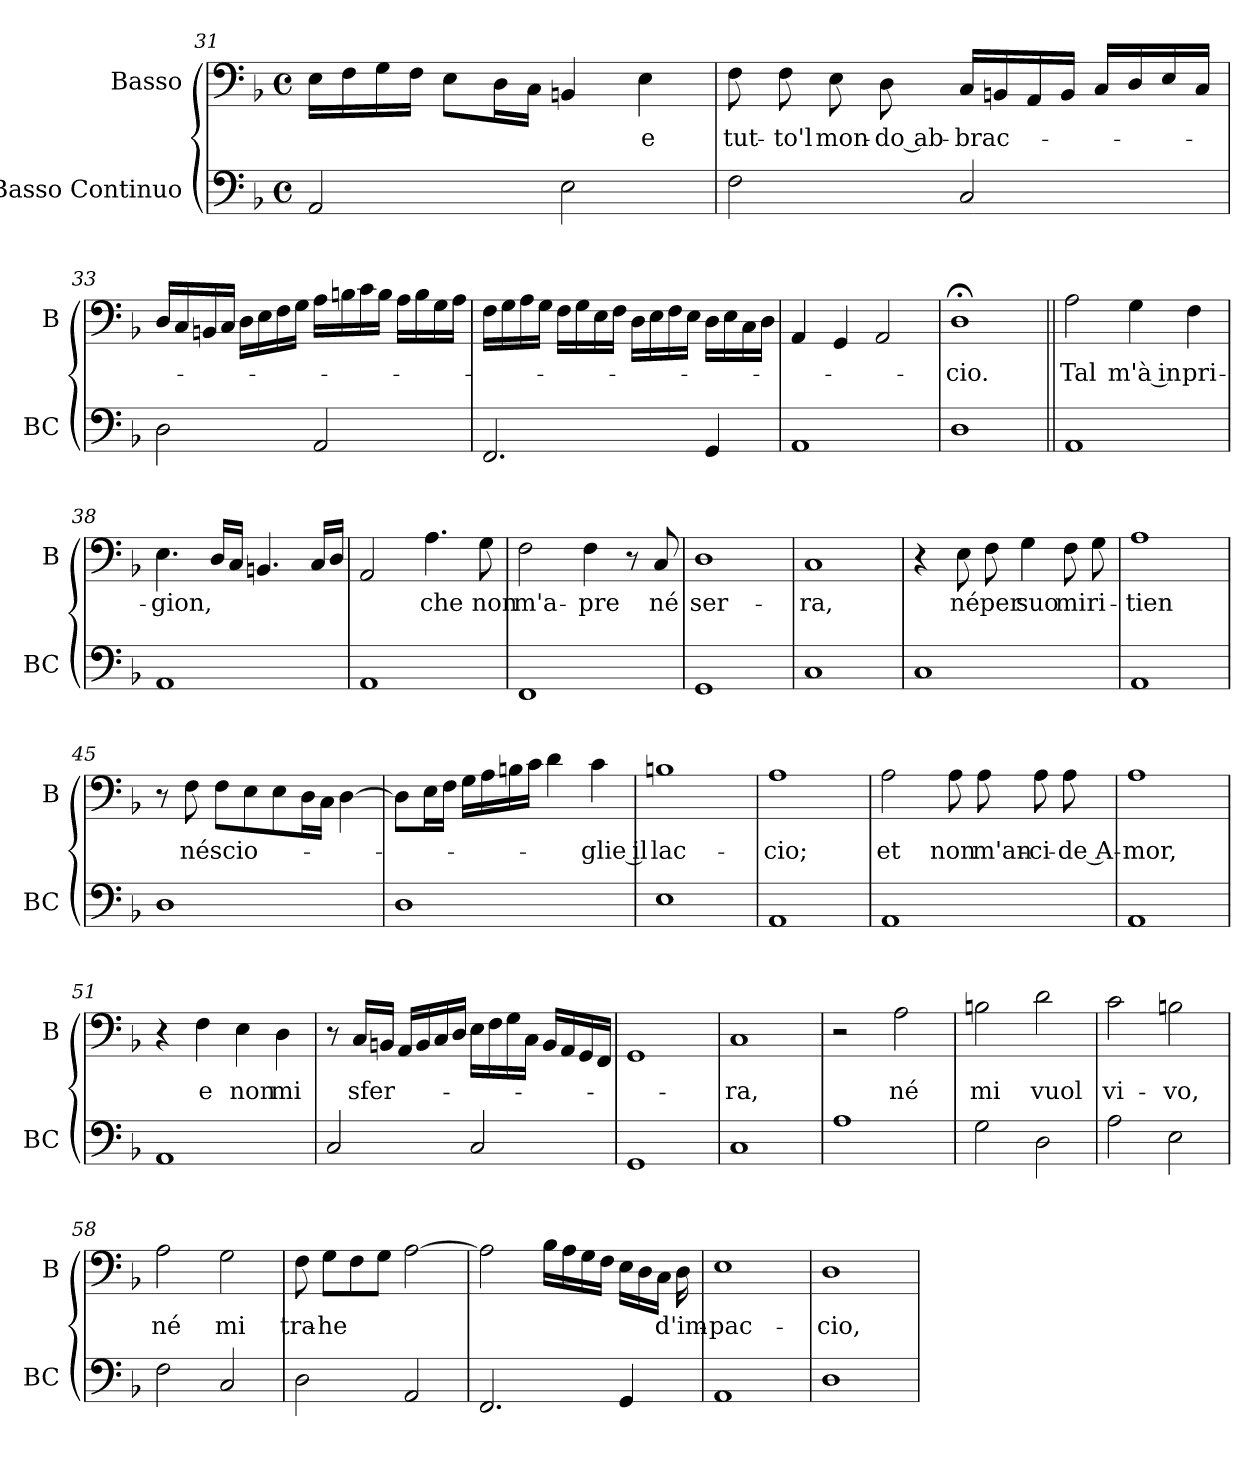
**kern	**kern	**text
*part2	*part1	*part1
*staff2	*staff1	*staff1
*I"Basso Continuo	*I"Basso	*
*I'BC	*I'B	*
*clefF4	*clefF4	*
*k[b-]	*k[b-]	*
*F:	*F:	*
*M4/4	*M4/4	*
*met(c)	*met(c)	*
=31	=31	=31
2AA/	16E\LL	.
.	16F\	.
.	16G\	.
.	16F\JJ	.
.	8E\L	.
.	16D\L	.
.	16C\JJ	.
2E\	4BBn/	.
!	!	!LO:LY:b
.	4E\	e
=32	=32	=32
!	!	!LO:LY:b
2F\	8F\	tut-
!	!	!LO:LY:b
.	8F\	-to'l
!	!	!LO:LY:b
.	8E\	mon-
!	!	!LO:LY:b
.	8D\	-do ab-
!	!	!LO:LY:b
2C/	16C/LL	-brac-
.	16BBn/	.
.	16AA/	.
.	16BB/JJ	.
.	16C/LL	.
.	16D/	.
.	16E/	.
.	16C/JJ	.
!!LO:LB:g=z
=33	=33	=33
2D\	16D/LL	.
.	16C/	.
.	16BBn/	.
.	16C/JJ	.
.	16D\LL	.
.	16E\	.
.	16F\	.
.	16G\JJ	.
2AA/	16A\LL	.
.	16Bn\	.
.	16c\	.
.	16B\JJ	.
.	16A\LL	.
.	16B\	.
.	16G\	.
.	16A\JJ	.
=34	=34	=34
2.FF/	16F\LL	.
.	16G\	.
.	16A\	.
.	16G\JJ	.
.	16F\LL	.
.	16G\	.
.	16E\	.
.	16F\JJ	.
.	16D\LL	.
.	16E\	.
.	16F\	.
.	16E\JJ	.
4GG/	16D\LL	.
.	16E\	.
.	16C\	.
.	16D\JJ	.
=35	=35	=35
1AA	4AA/	.
.	4GG/	.
.	2AA/	.
=36	=36	=36
!	!	!LO:LY:b
1D	1D;<	-cio.
!!LO:LB:g=z
=37||	=37||	=37||
!	!	!LO:LY:b
1AA	2A\	Tal
!	!	!LO:LY:b
.	4G\	m'à in
!	!	!LO:LY:b
.	4F\	pri-
=38	=38	=38
!	!	!LO:LY:b
1AA	4.E\	-gion,
.	16D/LL	.
.	16C/JJ	.
.	4.BBn/	.
.	16C/LL	.
.	16D/JJ	.
=39	=39	=39
1AA	2AA/	.
!	!	!LO:LY:b
.	4.A\	che
!	!	!LO:LY:b
.	8G\	non
=40	=40	=40
!	!	!LO:LY:b
1FF	2F\	m'a-
!	!	!LO:LY:b
.	4F\	-pre
.	8r	.
!	!	!LO:LY:b
.	8C/	né
=41	=41	=41
!	!	!LO:LY:b
1GG	1D	ser-
=42	=42	=42
!	!	!LO:LY:b
1C	1C	-ra,
!!LO:PB:g=z
=43	=43	=43
1C	4r	.
!	!	!LO:LY:b
.	8E\	né
!	!	!LO:LY:b
.	8F\	per
!	!	!LO:LY:b
.	4G\	suo
!	!	!LO:LY:b
.	8F\	mi
!	!	!LO:LY:b
.	8G\	ri-
=44	=44	=44
!	!	!LO:LY:b
1AA	1A	-tien
=45	=45	=45
1D	8r	.
!	!	!LO:LY:b
.	8F\	né
!	!	!LO:LY:b
.	8F\L	scio-
.	8E\	.
.	8E\	.
.	16D\L	.
.	16C\JJ	.
.	[4D\	.
=46	=46	=46
1D	8D\L]	.
.	16E\L	.
.	16F\JJ	.
.	16G\LL	.
.	16A\	.
.	16Bn\	.
.	16c\JJ	.
.	4d\	.
!	!	!LO:LY:b
.	4c\	-glie il
=47	=47	=47
!	!	!LO:LY:b
1E	1Bn	lac-
!!LO:LB:g=z
=48	=48	=48
!	!	!LO:LY:b
1AA	1A	-cio;
=49	=49	=49
!	!	!LO:LY:b
1AA	2A\	et
!	!	!LO:LY:b
.	8A\	non
!	!	!LO:LY:b
.	8A\	m'an-
!	!	!LO:LY:b
.	8A\	-ci-
!	!	!LO:LY:b
.	8A\	-de A-
=50	=50	=50
!	!	!LO:LY:b
1AA	1A	-mor,
=51	=51	=51
1AA	4r	.
!	!	!LO:LY:b
.	4F\	e
!	!	!LO:LY:b
.	4E\	non
!	!	!LO:LY:b
.	4D\	mi
=52	=52	=52
2C/	8r	.
!	!	!LO:LY:b
.	16C/LL	sfer-
.	16BBn/JJ	.
.	16AA/LL	.
.	16BB/	.
.	16C/	.
.	16D/JJ	.
2C/	16E\LL	.
.	16F\	.
.	16G\	.
.	16C\JJ	.
.	16BB/LL	.
.	16AA/	.
.	16GG/	.
.	16FF/JJ	.
!!LO:LB:g=z
=53	=53	=53
1GG	1GG	.
=54	=54	=54
!	!	!LO:LY:b
1C	1C	-ra,
=55	=55	=55
1A	2r	.
!	!	!LO:LY:b
.	2A\	né
=56	=56	=56
!	!	!LO:LY:b
2G\	2Bn\	mi
!	!	!LO:LY:b
2D\	2d\	vuol
=57	=57	=57
!	!	!LO:LY:b
2A\	2c\	vi-
!	!	!LO:LY:b
2E\	2Bn\	-vo,
=58	=58	=58
!	!	!LO:LY:b
2F\	2A\	né
!	!	!LO:LY:b
2C/	2G\	mi
=59	=59	=59
!	!	!LO:LY:b
2D\	8F\	tra-
!	!	!LO:LY:b
.	8G\L	-he
.	8F\	.
.	8G\J	.
2AA/	[2A\	.
!!LO:LB:g=z
=60	=60	=60
2.FF/	2A\]	.
.	16B-\LL	.
.	16A\	.
.	16G\	.
.	16F\JJ	.
4GG/	16E\LL	.
.	16D\	.
.	16C\JJ	.
!	!	!LO:LY:b
.	16D\	d'im-
=61	=61	=61
!	!	!LO:LY:b
1AA	1E	-pac-
=62	=62	=62
!	!	!LO:LY:b
1D	1D	-cio,
=	=	=
*-	*-	*-
